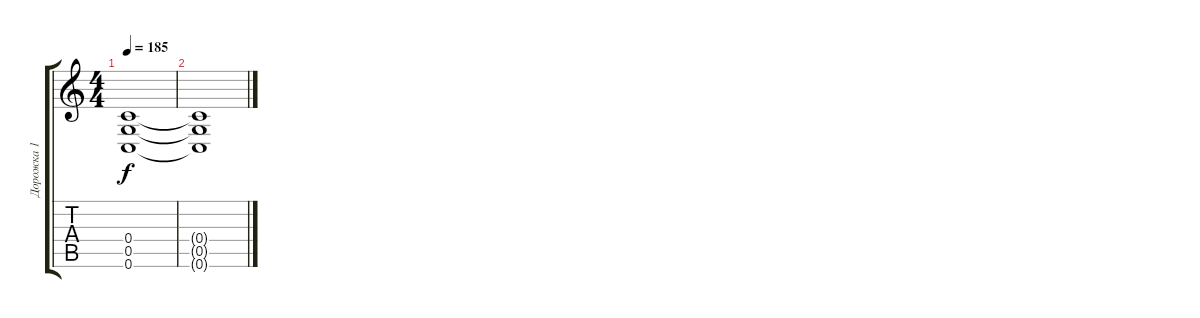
\track ("Дорожка 1" "Дорожка 1") {instrument distortionguitar}
\staff {score tabs}
\tuning (D4 A3 F3 C3 G2 C2) {hide}
\ts (4 4)
\tempo 185
\clef g2
\ks c
(0.4{t} 0.5{t} 0.6{t}).1{dy f} |
(0.4{t} 0.5{t} 0.6{t}).1
